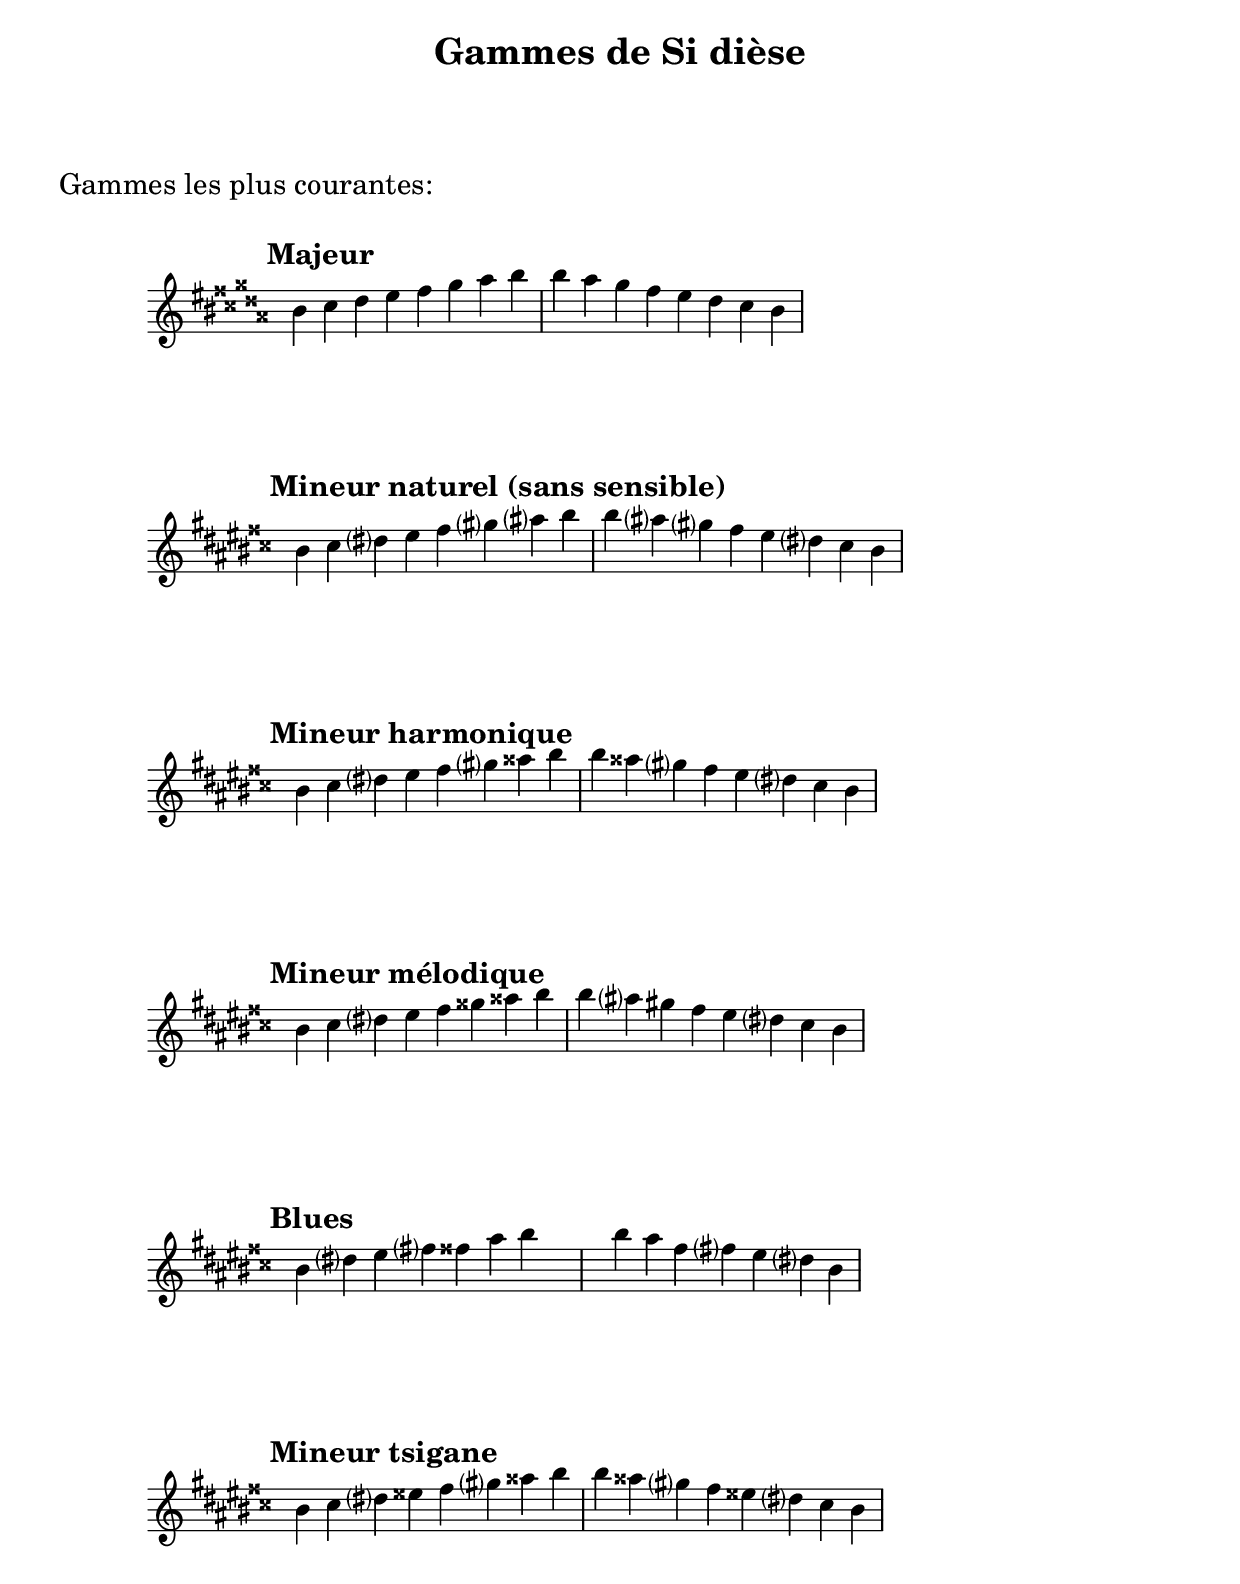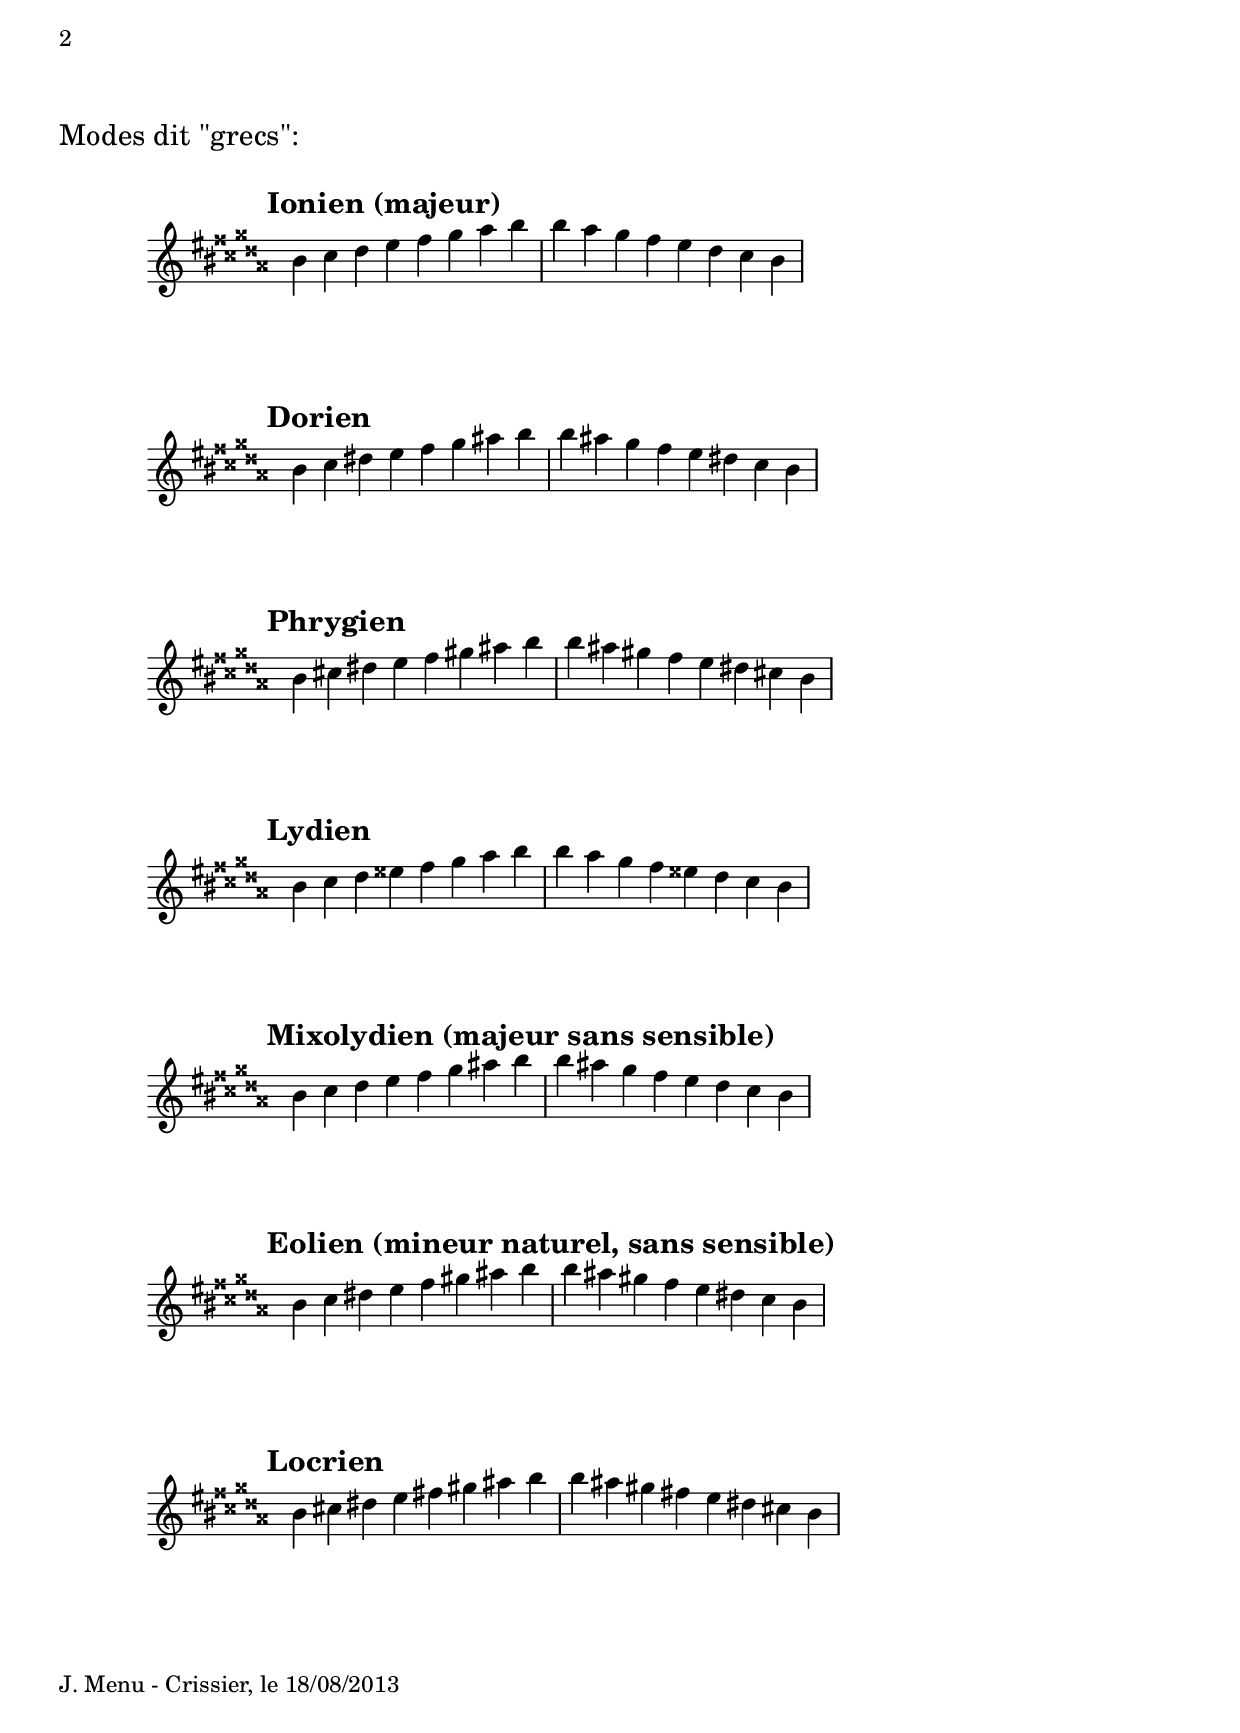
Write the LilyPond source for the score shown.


% -------------------------------------------------------------------------

\include "../CommonSettings.ly"


% -------------------------------------------------------------------------

\header{
  title = "Gammes de Si dièse"
  subtitle = " "
}


% -------------------------------------------------------------------------

\markup \vspace #2

\markup {\huge "Gammes les plus courantes:"}

\markup \vspace #1


% -------------------------------------------------------------------------
% Some usual scales
% -------------------------------------------------------------------------


bisMajor = {
  \new Staff {
    \clef treble
    \key bis \major
    \myStaffAndTimeSettings
    \myTempoMark #2.0 #"Majeur"
    \transpose c bis 
    \relative c' {
      \CMajorScale
    }
  }
}


% -------------------------------------------------------------------------

bisNaturalMinor = {
  \new Staff {
    \clef treble
    \key bis \minor
    \myStaffAndTimeSettings
    \myTempoMark #2.0 #"Mineur naturel (sans sensible)"
    \transpose c bis 
    \relative c' {
      \CNaturalMinorScale
    }
  }
}


% -------------------------------------------------------------------------

bisHarmonicMinor = {
  \new Staff {
    \clef treble
    \key bis \minor
    \myStaffAndTimeSettings
    \myTempoMark #2.0 #"Mineur harmonique"
    \transpose c bis 
    \relative c' {
      \CHarmonicMinorScale
    }
  }
}


% -------------------------------------------------------------------------

bisMelodicMinor = {
  \new Staff {
    \clef treble
    \key bis \minor
    \myStaffAndTimeSettings
    \myTempoMark #2.0 #"Mineur mélodique"
    \transpose c bis 
    \relative c' {
      \CMelodicMinorScale
    }
  }
}


% -------------------------------------------------------------------------

bisDorianMinor = {
  \new Staff {
    \clef treble
    \key bis \minor
    \myStaffAndTimeSettings
    \myTempoMark #2.0 #"Mineur dorien"
    \transpose c bis 
    \relative c' {
      \CDorianMinorScale
    }
  }
}


% -------------------------------------------------------------------------

bisPhrygianMinor = {
  \new Staff {
    \clef treble
    \key bis \minor
    \myStaffAndTimeSettings
    \myTempoMark #2.0 #"Mineur phrygien"
    \transpose c bis 
    \relative c' {
      \CPhrygianMinorScale
    }
  }
}


% -------------------------------------------------------------------------

bisBlues = {
  \new Staff {
    \clef treble
    \key bis \minor
    \myStaffAndTimeSettings
    \myTempoMark #2.0 #"Blues"
    \transpose c bis 
    \relative c' {
      \CBluesScale
    }
  }
}


% -------------------------------------------------------------------------

bisGypsyMinor = {
  \new Staff {
    \clef treble
    \key bis \minor
    \myStaffAndTimeSettings
    \myTempoMark #2.0 #"Mineur tsigane"
    \transpose c bis 
    \relative c' {
      \CGypsyScale
    }
  }
}


% -------------------------------------------------------------------------
% The so-called "greek" modes, built from the white keys of the piano
% -------------------------------------------------------------------------


bisIonian = {
  \new Staff {
    \clef treble
    \key bis \major
    \myStaffAndTimeSettings
    \myTempoMark #2.0 #"Ionien (majeur)"
    \transpose c bis 
    \relative c' {
      \CIonianScale
    }
  }
}


bisDorian = {
  \new Staff {
    \clef treble
    \key bis \major
    \myStaffAndTimeSettings
    \myTempoMark #2.0 #"Dorien"
    \transpose d bis 
    \relative c' {
      \DDorianScale
    }
  }
}


bisPhrygian = {
  \new Staff {
    \clef treble
    \key bis \major
    \myStaffAndTimeSettings
    \myTempoMark #2.0 #"Phrygien"
    \transpose e bis 
    \relative c' {
      \EPhrygianScale
    }
  }
}


bisLydian = {
  \new Staff {
    \clef treble
    \key bis \major
    \myStaffAndTimeSettings
    \myTempoMark #2.0 #"Lydien"
    \transpose f bis 
    \relative c' {
      \FLydianScale
    }
  }
}


bisMixolydian = {
  \new Staff {
    \clef treble
    \key bis \major
    \myStaffAndTimeSettings
    \myTempoMark #2.0 #"Mixolydien (majeur sans sensible)"
    \transpose g, bis 
    \relative c' {
      \GMixolydianScale
    }
  }
}


bisEolian = {
  \new Staff {
    \clef treble
    \key bis \major
    \myStaffAndTimeSettings
    \myTempoMark #2.0 #"Eolien (mineur naturel, sans sensible)"
    \transpose a, bis 
    \relative c' {
      \AEolianScale
    }
  }
}


bisLocrian = {
  \new Staff {
    \clef treble
    \key bis \major
    \myStaffAndTimeSettings
    \myTempoMark #2.0 #"Locrien"
    \transpose b, bis 
    \relative c' {
      \BLocrianScale
    }
  }
}


% -------------------------------------------------------------------------

\score {
  \bisMajor
}

\score {
  \bisNaturalMinor
}

\score {
  \bisHarmonicMinor
}

\score {
  \bisMelodicMinor
}

\score {
  \bisBlues
}

\score {
  \bisGypsyMinor
}


% -------------------------------------------------------------------------

\markup \vspace #2

\pageBreak

\markup \vspace #2

\markup {\huge "Modes dit \"grecs\":"}

\markup \vspace #1


% -------------------------------------------------------------------------

\score {
  \bisIonian
}

\score {
  \bisDorian
}

\score {
  \bisPhrygian
}

\score {
  \bisLydian
}

\score {
  \bisMixolydian
}

\score {
  \bisEolian
}

\score {
  \bisLocrian
}


% -------------------------------------------------------------------------


\markup \vspace #2
\markup {J. Menu - Crissier, le 18/08/2013}
